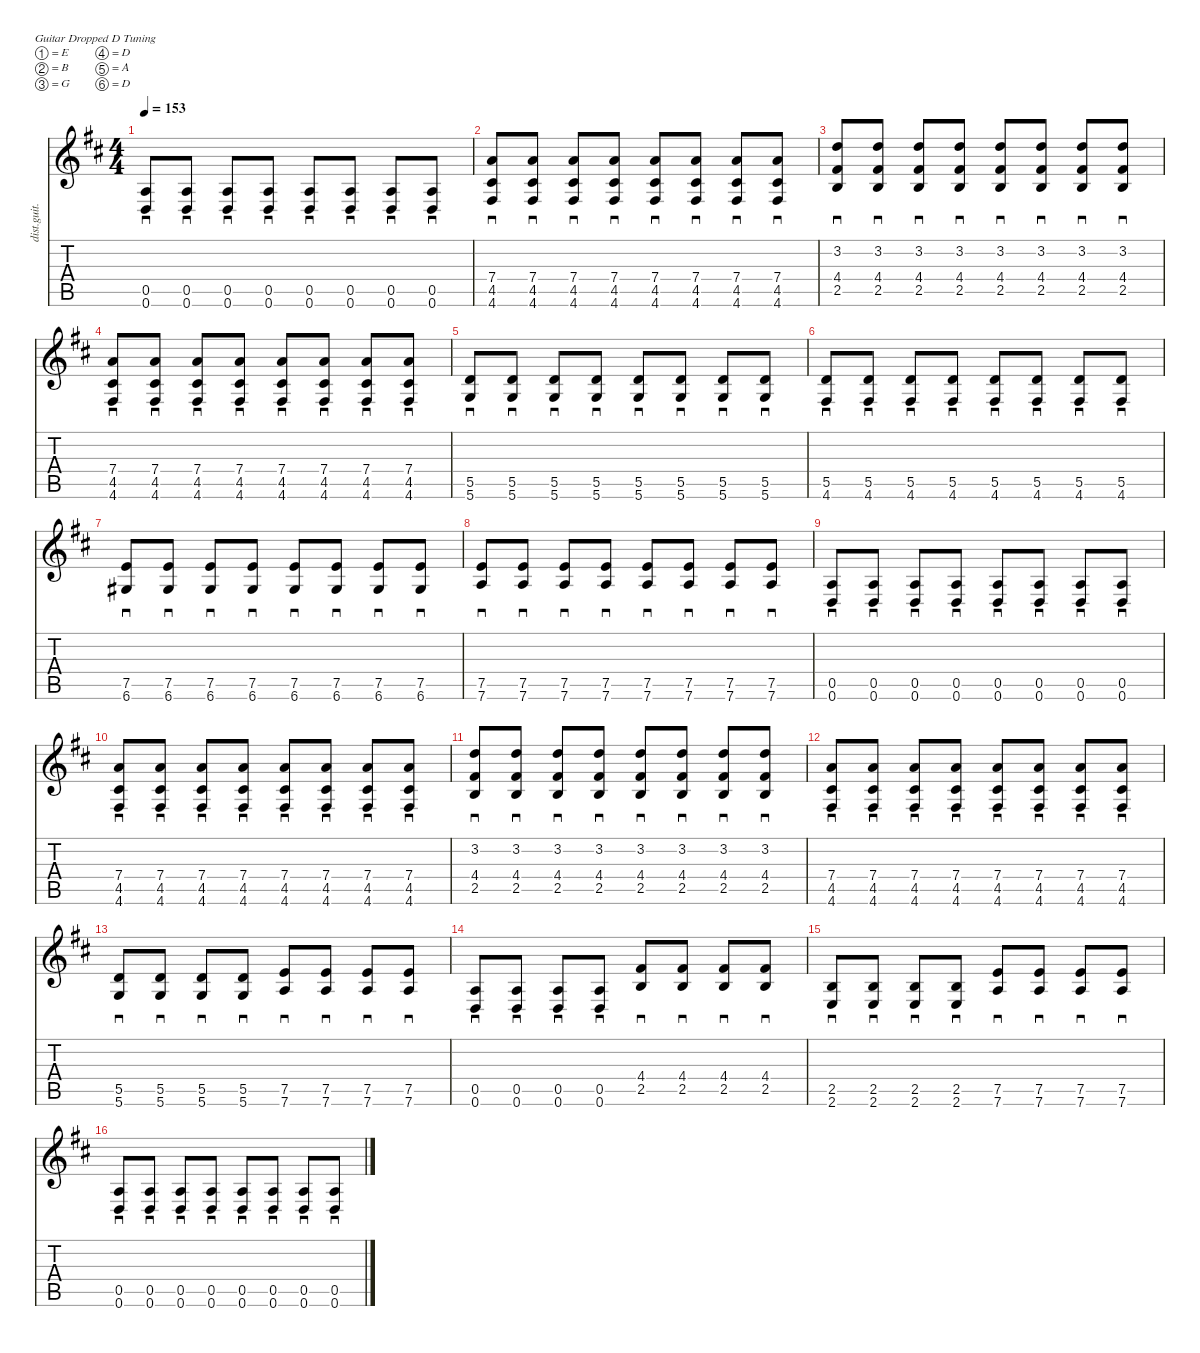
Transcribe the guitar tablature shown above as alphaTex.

\defaultSystemsLayout 4
\hideDynamics
\bracketExtendMode nobrackets
\track ("Distortion Guitar" "dist.guit.") {instrument distortionguitar}
\staff {score tabs}
\tuning (E4 B3 G3 D3 A2 D2)
\ts (4 4)
\tempo 153
\clef g2
\ks d
(0.6{acc forcenatural} 0.5{acc forcenatural}).8{sd dy mf instrument distortionguitar beam Up} (0.6{acc forcenatural} 0.5{acc forcenatural}).8{sd beam Up} (0.6{acc forcenatural} 0.5{acc forcenatural}).8{sd beam Up} (0.6{acc forcenatural} 0.5{acc forcenatural}).8{sd beam Up} (0.6{acc forcenatural} 0.5{acc forcenatural}).8{sd beam Up} (0.6{acc forcenatural} 0.5{acc forcenatural}).8{sd beam Up} (0.6{acc forcenatural} 0.5{acc forcenatural}).8{sd beam Up} (0.6{acc forcenatural} 0.5{acc forcenatural}).8{sd beam Up} |
(4.6{acc #} 4.5{acc #} 7.4{acc forcenatural}).8{sd beam Up} (4.6{acc #} 4.5{acc #} 7.4{acc forcenatural}).8{sd beam Up} (4.6{acc #} 4.5{acc #} 7.4{acc forcenatural}).8{sd beam Up} (4.6{acc #} 4.5{acc #} 7.4{acc forcenatural}).8{sd beam Up} (4.6{acc #} 4.5{acc #} 7.4{acc forcenatural}).8{sd beam Up} (4.6{acc #} 4.5{acc #} 7.4{acc forcenatural}).8{sd beam Up} (4.6{acc #} 4.5{acc #} 7.4{acc forcenatural}).8{sd beam Up} (4.6{acc #} 4.5{acc #} 7.4{acc forcenatural}).8{sd beam Up} |
(2.5{acc forcenatural} 4.4{acc #} 3.2{acc forcenatural}).8{sd beam Up} (2.5{acc forcenatural} 4.4{acc #} 3.2{acc forcenatural}).8{sd beam Up} (2.5{acc forcenatural} 4.4{acc #} 3.2{acc forcenatural}).8{sd beam Up} (2.5{acc forcenatural} 4.4{acc #} 3.2{acc forcenatural}).8{sd beam Up} (2.5{acc forcenatural} 4.4{acc #} 3.2{acc forcenatural}).8{sd beam Up} (2.5{acc forcenatural} 4.4{acc #} 3.2{acc forcenatural}).8{sd beam Up} (2.5{acc forcenatural} 4.4{acc #} 3.2{acc forcenatural}).8{sd beam Up} (2.5{acc forcenatural} 4.4{acc #} 3.2{acc forcenatural}).8{sd beam Up} |
(4.6{acc #} 4.5{acc #} 7.4{acc forcenatural}).8{sd beam Up} (4.6{acc #} 4.5{acc #} 7.4{acc forcenatural}).8{sd beam Up} (4.6{acc #} 4.5{acc #} 7.4{acc forcenatural}).8{sd beam Up} (4.6{acc #} 4.5{acc #} 7.4{acc forcenatural}).8{sd beam Up} (4.6{acc #} 4.5{acc #} 7.4{acc forcenatural}).8{sd beam Up} (4.6{acc #} 4.5{acc #} 7.4{acc forcenatural}).8{sd beam Up} (4.6{acc #} 4.5{acc #} 7.4{acc forcenatural}).8{sd beam Up} (4.6{acc #} 4.5{acc #} 7.4{acc forcenatural}).8{sd beam Up} |
(5.6{acc forcenatural} 5.5{acc forcenatural}).8{sd beam Up} (5.6{acc forcenatural} 5.5{acc forcenatural}).8{sd beam Up} (5.6{acc forcenatural} 5.5{acc forcenatural}).8{sd beam Up} (5.6{acc forcenatural} 5.5{acc forcenatural}).8{sd beam Up} (5.6{acc forcenatural} 5.5{acc forcenatural}).8{sd beam Up} (5.6{acc forcenatural} 5.5{acc forcenatural}).8{sd beam Up} (5.6{acc forcenatural} 5.5{acc forcenatural}).8{sd beam Up} (5.6{acc forcenatural} 5.5{acc forcenatural}).8{sd beam Up} |
(4.6{acc #} 5.5{acc forcenatural}).8{sd beam Up} (4.6{acc #} 5.5{acc forcenatural}).8{sd beam Up} (4.6{acc #} 5.5{acc forcenatural}).8{sd beam Up} (4.6{acc #} 5.5{acc forcenatural}).8{sd beam Up} (4.6{acc #} 5.5{acc forcenatural}).8{sd beam Up} (4.6{acc #} 5.5{acc forcenatural}).8{sd beam Up} (4.6{acc #} 5.5{acc forcenatural}).8{sd beam Up} (4.6{acc #} 5.5{acc forcenatural}).8{sd beam Up} |
(7.5{acc forcenatural} 6.6{acc #}).8{sd beam Up} (7.5{acc forcenatural} 6.6{acc #}).8{sd beam Up} (7.5{acc forcenatural} 6.6{acc #}).8{sd beam Up} (7.5{acc forcenatural} 6.6{acc #}).8{sd beam Up} (7.5{acc forcenatural} 6.6{acc #}).8{sd beam Up} (7.5{acc forcenatural} 6.6{acc #}).8{sd beam Up} (7.5{acc forcenatural} 6.6{acc #}).8{sd beam Up} (7.5{acc forcenatural} 6.6{acc #}).8{sd beam Up} |
(7.6{acc forcenatural} 7.5{acc forcenatural}).8{sd beam Up} (7.6{acc forcenatural} 7.5{acc forcenatural}).8{sd beam Up} (7.6{acc forcenatural} 7.5{acc forcenatural}).8{sd beam Up} (7.6{acc forcenatural} 7.5{acc forcenatural}).8{sd beam Up} (7.6{acc forcenatural} 7.5{acc forcenatural}).8{sd beam Up} (7.6{acc forcenatural} 7.5{acc forcenatural}).8{sd beam Up} (7.6{acc forcenatural} 7.5{acc forcenatural}).8{sd beam Up} (7.6{acc forcenatural} 7.5{acc forcenatural}).8{sd beam Up} |
(0.6{acc forcenatural} 0.5{acc forcenatural}).8{sd beam Up} (0.6{acc forcenatural} 0.5{acc forcenatural}).8{sd beam Up} (0.6{acc forcenatural} 0.5{acc forcenatural}).8{sd beam Up} (0.6{acc forcenatural} 0.5{acc forcenatural}).8{sd beam Up} (0.6{acc forcenatural} 0.5{acc forcenatural}).8{sd beam Up} (0.6{acc forcenatural} 0.5{acc forcenatural}).8{sd beam Up} (0.6{acc forcenatural} 0.5{acc forcenatural}).8{sd beam Up} (0.6{acc forcenatural} 0.5{acc forcenatural}).8{sd beam Up} |
(4.6{acc #} 4.5{acc #} 7.4{acc forcenatural}).8{sd beam Up} (4.6{acc #} 4.5{acc #} 7.4{acc forcenatural}).8{sd beam Up} (4.6{acc #} 4.5{acc #} 7.4{acc forcenatural}).8{sd beam Up} (4.6{acc #} 4.5{acc #} 7.4{acc forcenatural}).8{sd beam Up} (4.6{acc #} 4.5{acc #} 7.4{acc forcenatural}).8{sd beam Up} (4.6{acc #} 4.5{acc #} 7.4{acc forcenatural}).8{sd beam Up} (4.6{acc #} 4.5{acc #} 7.4{acc forcenatural}).8{sd beam Up} (4.6{acc #} 4.5{acc #} 7.4{acc forcenatural}).8{sd beam Up} |
(2.5{acc forcenatural} 4.4{acc #} 3.2{acc forcenatural}).8{sd beam Up} (2.5{acc forcenatural} 4.4{acc #} 3.2{acc forcenatural}).8{sd beam Up} (2.5{acc forcenatural} 4.4{acc #} 3.2{acc forcenatural}).8{sd beam Up} (2.5{acc forcenatural} 4.4{acc #} 3.2{acc forcenatural}).8{sd beam Up} (2.5{acc forcenatural} 4.4{acc #} 3.2{acc forcenatural}).8{sd beam Up} (2.5{acc forcenatural} 4.4{acc #} 3.2{acc forcenatural}).8{sd beam Up} (2.5{acc forcenatural} 4.4{acc #} 3.2{acc forcenatural}).8{sd beam Up} (2.5{acc forcenatural} 4.4{acc #} 3.2{acc forcenatural}).8{sd beam Up} |
(4.6{acc #} 4.5{acc #} 7.4{acc forcenatural}).8{sd beam Up} (4.6{acc #} 4.5{acc #} 7.4{acc forcenatural}).8{sd beam Up} (4.6{acc #} 4.5{acc #} 7.4{acc forcenatural}).8{sd beam Up} (4.6{acc #} 4.5{acc #} 7.4{acc forcenatural}).8{sd beam Up} (4.6{acc #} 4.5{acc #} 7.4{acc forcenatural}).8{sd beam Up} (4.6{acc #} 4.5{acc #} 7.4{acc forcenatural}).8{sd beam Up} (4.6{acc #} 4.5{acc #} 7.4{acc forcenatural}).8{sd beam Up} (4.6{acc #} 4.5{acc #} 7.4{acc forcenatural}).8{sd beam Up} |
(5.6{acc forcenatural} 5.5{acc forcenatural}).8{sd beam Up} (5.6{acc forcenatural} 5.5{acc forcenatural}).8{sd beam Up} (5.6{acc forcenatural} 5.5{acc forcenatural}).8{sd beam Up} (5.6{acc forcenatural} 5.5{acc forcenatural}).8{sd beam Up} (7.6{acc forcenatural} 7.5{acc forcenatural}).8{sd beam Up} (7.6{acc forcenatural} 7.5{acc forcenatural}).8{sd beam Up} (7.6{acc forcenatural} 7.5{acc forcenatural}).8{sd beam Up} (7.6{acc forcenatural} 7.5{acc forcenatural}).8{sd beam Up} |
(0.5{acc forcenatural} 0.6{acc forcenatural}).8{sd beam Up} (0.5{acc forcenatural} 0.6{acc forcenatural}).8{sd beam Up} (0.5{acc forcenatural} 0.6{acc forcenatural}).8{sd beam Up} (0.6{acc forcenatural} 0.5{acc forcenatural}).8{sd beam Up} (2.5{acc forcenatural} 4.4{acc #}).8{sd beam Up} (2.5{acc forcenatural} 4.4{acc #}).8{sd beam Up} (2.5{acc forcenatural} 4.4{acc #}).8{sd beam Up} (2.5{acc forcenatural} 4.4{acc #}).8{sd beam Up} |
(2.6{acc forcenatural} 2.5{acc forcenatural}).8{sd beam Up} (2.6{acc forcenatural} 2.5{acc forcenatural}).8{sd beam Up} (2.6{acc forcenatural} 2.5{acc forcenatural}).8{sd beam Up} (2.6{acc forcenatural} 2.5{acc forcenatural}).8{sd beam Up} (7.6{acc forcenatural} 7.5{acc forcenatural}).8{sd beam Up} (7.6{acc forcenatural} 7.5{acc forcenatural}).8{sd beam Up} (7.6{acc forcenatural} 7.5{acc forcenatural}).8{sd beam Up} (7.6{acc forcenatural} 7.5{acc forcenatural}).8{sd beam Up} |
(0.6{acc forcenatural} 0.5{acc forcenatural}).8{sd beam Up} (0.5{acc forcenatural} 0.6{acc forcenatural}).8{sd beam Up} (0.5{acc forcenatural} 0.6{acc forcenatural}).8{sd beam Up} (0.5{acc forcenatural} 0.6{acc forcenatural}).8{sd beam Up} (0.5{acc forcenatural} 0.6{acc forcenatural}).8{sd beam Up} (0.5{acc forcenatural} 0.6{acc forcenatural}).8{sd beam Up} (0.5{acc forcenatural} 0.6{acc forcenatural}).8{sd beam Up} (0.5{acc forcenatural} 0.6{acc forcenatural}).8{sd beam Up}
